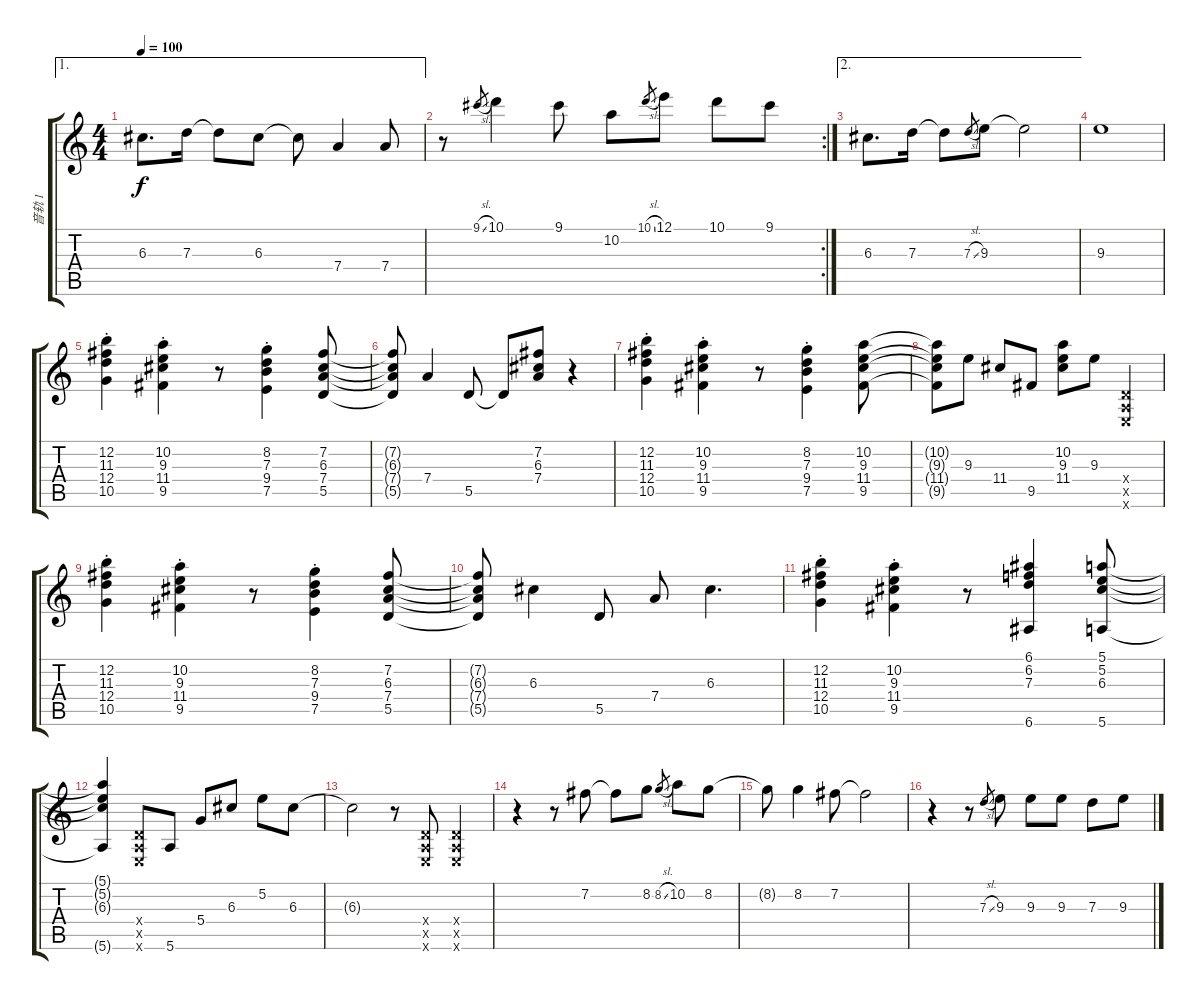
\track ("音轨 1" "音轨 1") {instrument acousticguitarsteel}
\staff {score tabs}
\tuning (E4 B3 G3 D3 A2 E2) {hide}
\ae 1
\ts (4 4)
\tempo 100
\clef g2
\ks c
6.3.8{d dy f} 7.3.16 7.3{t}.8 6.3.8 6.3{t}.8 7.4.4 7.4.8 |
\rc 2
r.8 9.1{sl}.8{gr} 10.1.4 9.1.8 10.2.8 10.1{sl}.8{gr} 12.1.8 10.1.8 9.1.8 |
\ae 2
6.3.8{d} 7.3.16 7.3{t}.8 7.3{sl}.8{gr} 9.3.8 9.3{t}.2 |
9.3.1 |
(12.2{st} 11.3 12.4 10.5).4 (10.2 9.3 11.4{st} 9.5).4 r.8 (8.2 7.3 9.4{st} 7.5).4 (7.2 6.3 7.4 5.5).8 |
(7.2{t} 6.3{t} 7.4{t} 5.5{t}).8 7.4.4 5.5.8 5.5{t}.8 (7.2 6.3 7.4).8 r.4 |
(12.2{st} 11.3 12.4 10.5).4 (10.2 9.3 11.4{st} 9.5).4 r.8 (8.2 7.3 9.4{st} 7.5).4 (10.2 9.3 11.4 9.5).8 |
(10.2{t} 9.3{t} 11.4{t} 9.5{t}).8 9.3.8 11.4.8 9.5.8 (10.2 9.3 11.4).8 9.3.8 (0.4{x} 0.5{x} 0.6{x}).4 |
(12.2{st} 11.3 12.4 10.5).4 (10.2 9.3 11.4{st} 9.5).4 r.8 (8.2 7.3 9.4{st} 7.5).4 (7.2 6.3 7.4 5.5).8 |
(7.2{t} 6.3{t} 7.4{t} 5.5{t}).8 6.3.4 5.5.8 7.4.8 6.3.4{d} |
(12.2{st} 11.3 12.4 10.5).4 (10.2 9.3 11.4{st} 9.5).4 r.8 (6.1 6.2 7.3 6.6).4 (5.1 5.2 6.3 5.6).8 |
(5.1{t} 5.2{t} 6.3{t} 5.6{t}).4 (0.4{x} 0.5{x} 0.6{x}).8 5.6.8 5.4.8 6.3.8 5.2.8 6.3.8 |
6.3{t}.2 r.8 (0.4{x} 0.5{x} 0.6{x}).8 (0.4{x} 0.5{x} 0.6{x}).4 |
r.4 r.8 7.2.8 7.2{t}.8 8.2.8 8.2{sl}.8{gr} 10.2.8 8.2.8 |
8.2{t}.8 8.2.4 7.2.8 7.2{t}.2 |
r.4 r.8 7.3{sl}.8{gr} 9.3.8 9.3.8 9.3.8 7.3.8 9.3.8
